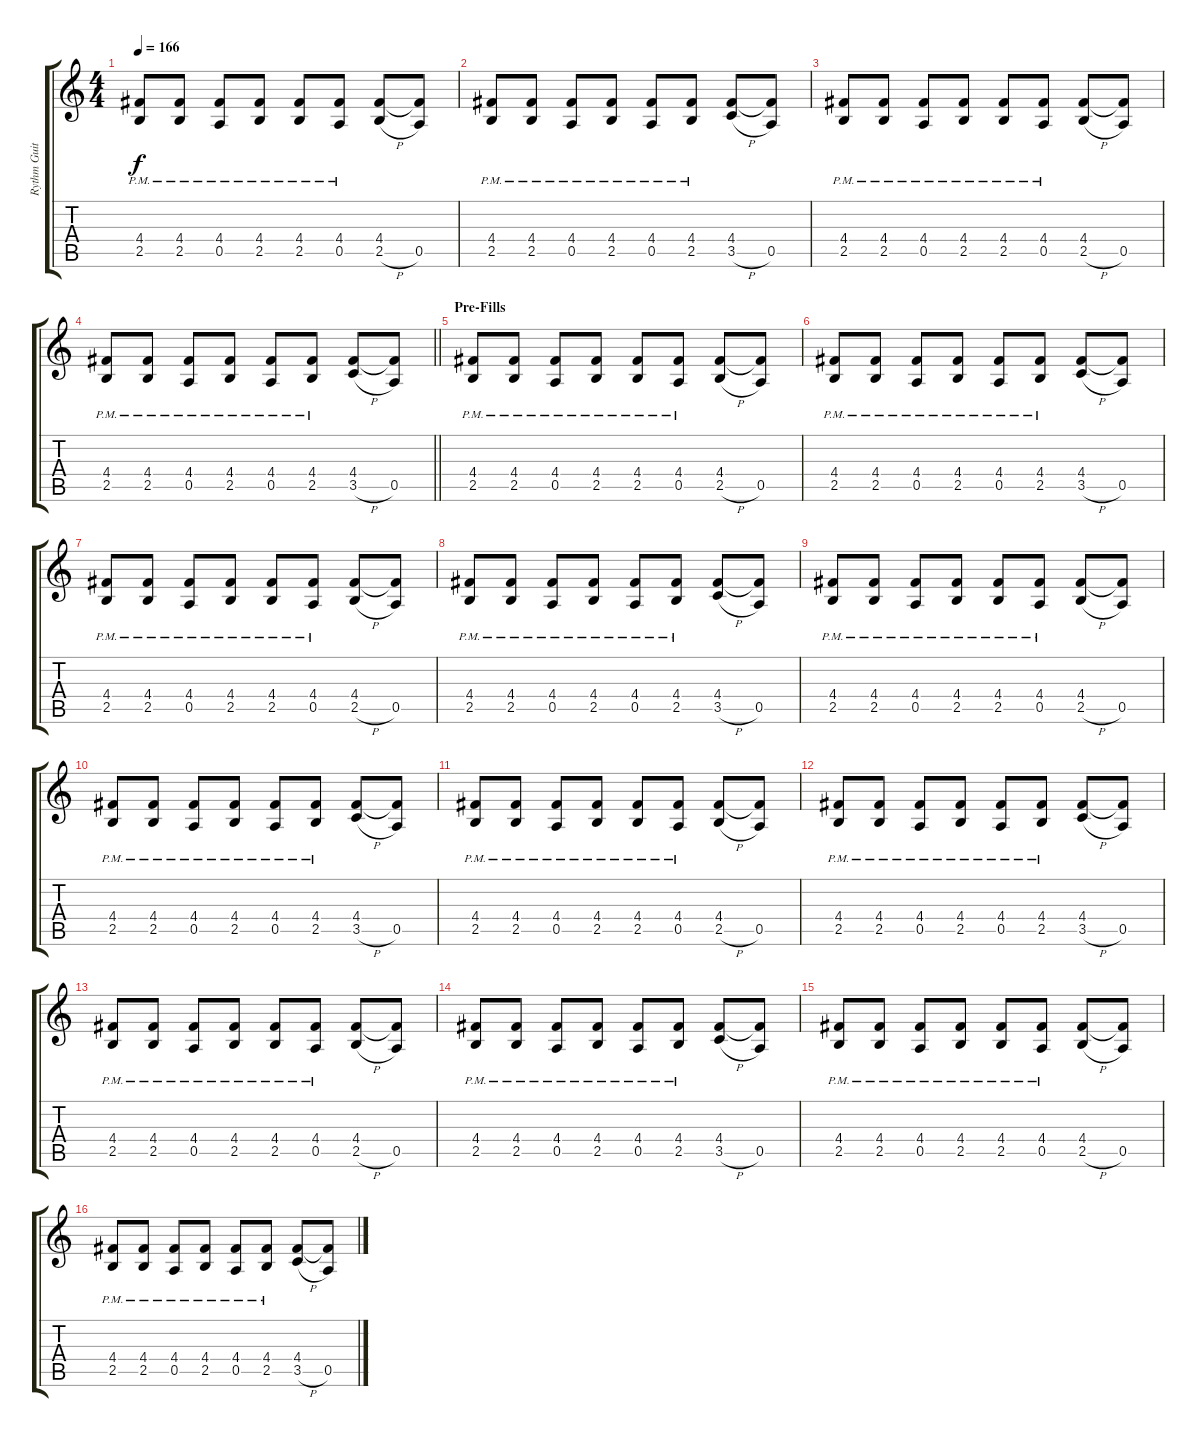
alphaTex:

\track ("Rythm Guitar 1" "Rythm Guit") {instrument distortionguitar}
\staff {score tabs}
\tuning (E4 B3 G3 D3 A2 E2) {hide}
\ts (4 4)
\tempo 166
\clef g2
\ks c
(4.4{pm} 2.5{pm}).8{dy f} (4.4{pm} 2.5{pm}).8 (4.4{pm} 0.5{pm}).8 (4.4{pm} 2.5{pm}).8 (4.4{pm} 2.5{pm}).8 (4.4{pm} 0.5{pm}).8 (4.4 2.5{h}).8 (4.4{t} 0.5).8 |
(4.4{pm} 2.5{pm}).8 (4.4{pm} 2.5{pm}).8 (4.4{pm} 0.5{pm}).8 (4.4{pm} 2.5{pm}).8 (4.4{pm} 0.5{pm}).8 (4.4{pm} 2.5{pm}).8 (4.4 3.5{h}).8 (4.4{t} 0.5).8 |
(4.4{pm} 2.5{pm}).8 (4.4{pm} 2.5{pm}).8 (4.4{pm} 0.5{pm}).8 (4.4{pm} 2.5{pm}).8 (4.4{pm} 2.5{pm}).8 (4.4{pm} 0.5{pm}).8 (4.4 2.5{h}).8 (4.4{t} 0.5).8 |
\barLineRight lightlight
(4.4{pm} 2.5{pm}).8 (4.4{pm} 2.5{pm}).8 (4.4{pm} 0.5{pm}).8 (4.4{pm} 2.5{pm}).8 (4.4{pm} 0.5{pm}).8 (4.4{pm} 2.5{pm}).8 (4.4 3.5{h}).8 (4.4{t} 0.5).8 |
\section ("" "Pre-Fills")
(4.4{pm} 2.5{pm}).8 (4.4{pm} 2.5{pm}).8 (4.4{pm} 0.5{pm}).8 (4.4{pm} 2.5{pm}).8 (4.4{pm} 2.5{pm}).8 (4.4{pm} 0.5{pm}).8 (4.4 2.5{h}).8 (4.4{t} 0.5).8 |
(4.4{pm} 2.5{pm}).8 (4.4{pm} 2.5{pm}).8 (4.4{pm} 0.5{pm}).8 (4.4{pm} 2.5{pm}).8 (4.4{pm} 0.5{pm}).8 (4.4{pm} 2.5{pm}).8 (4.4 3.5{h}).8 (4.4{t} 0.5).8 |
(4.4{pm} 2.5{pm}).8 (4.4{pm} 2.5{pm}).8 (4.4{pm} 0.5{pm}).8 (4.4{pm} 2.5{pm}).8 (4.4{pm} 2.5{pm}).8 (4.4{pm} 0.5{pm}).8 (4.4 2.5{h}).8 (4.4{t} 0.5).8 |
(4.4{pm} 2.5{pm}).8 (4.4{pm} 2.5{pm}).8 (4.4{pm} 0.5{pm}).8 (4.4{pm} 2.5{pm}).8 (4.4{pm} 0.5{pm}).8 (4.4{pm} 2.5{pm}).8 (4.4 3.5{h}).8 (4.4{t} 0.5).8 |
(4.4{pm} 2.5{pm}).8 (4.4{pm} 2.5{pm}).8 (4.4{pm} 0.5{pm}).8 (4.4{pm} 2.5{pm}).8 (4.4{pm} 2.5{pm}).8 (4.4{pm} 0.5{pm}).8 (4.4 2.5{h}).8 (4.4{t} 0.5).8 |
(4.4{pm} 2.5{pm}).8 (4.4{pm} 2.5{pm}).8 (4.4{pm} 0.5{pm}).8 (4.4{pm} 2.5{pm}).8 (4.4{pm} 0.5{pm}).8 (4.4{pm} 2.5{pm}).8 (4.4 3.5{h}).8 (4.4{t} 0.5).8 |
(4.4{pm} 2.5{pm}).8 (4.4{pm} 2.5{pm}).8 (4.4{pm} 0.5{pm}).8 (4.4{pm} 2.5{pm}).8 (4.4{pm} 2.5{pm}).8 (4.4{pm} 0.5{pm}).8 (4.4 2.5{h}).8 (4.4{t} 0.5).8 |
(4.4{pm} 2.5{pm}).8 (4.4{pm} 2.5{pm}).8 (4.4{pm} 0.5{pm}).8 (4.4{pm} 2.5{pm}).8 (4.4{pm} 0.5{pm}).8 (4.4{pm} 2.5{pm}).8 (4.4 3.5{h}).8 (4.4{t} 0.5).8 |
(4.4{pm} 2.5{pm}).8 (4.4{pm} 2.5{pm}).8 (4.4{pm} 0.5{pm}).8 (4.4{pm} 2.5{pm}).8 (4.4{pm} 2.5{pm}).8 (4.4{pm} 0.5{pm}).8 (4.4 2.5{h}).8 (4.4{t} 0.5).8 |
(4.4{pm} 2.5{pm}).8 (4.4{pm} 2.5{pm}).8 (4.4{pm} 0.5{pm}).8 (4.4{pm} 2.5{pm}).8 (4.4{pm} 0.5{pm}).8 (4.4{pm} 2.5{pm}).8 (4.4 3.5{h}).8 (4.4{t} 0.5).8 |
(4.4{pm} 2.5{pm}).8 (4.4{pm} 2.5{pm}).8 (4.4{pm} 0.5{pm}).8 (4.4{pm} 2.5{pm}).8 (4.4{pm} 2.5{pm}).8 (4.4{pm} 0.5{pm}).8 (4.4 2.5{h}).8 (4.4{t} 0.5).8 |
(4.4{pm} 2.5{pm}).8 (4.4{pm} 2.5{pm}).8 (4.4{pm} 0.5{pm}).8 (4.4{pm} 2.5{pm}).8 (4.4{pm} 0.5{pm}).8 (4.4{pm} 2.5{pm}).8 (4.4 3.5{h}).8 (4.4{t} 0.5).8
